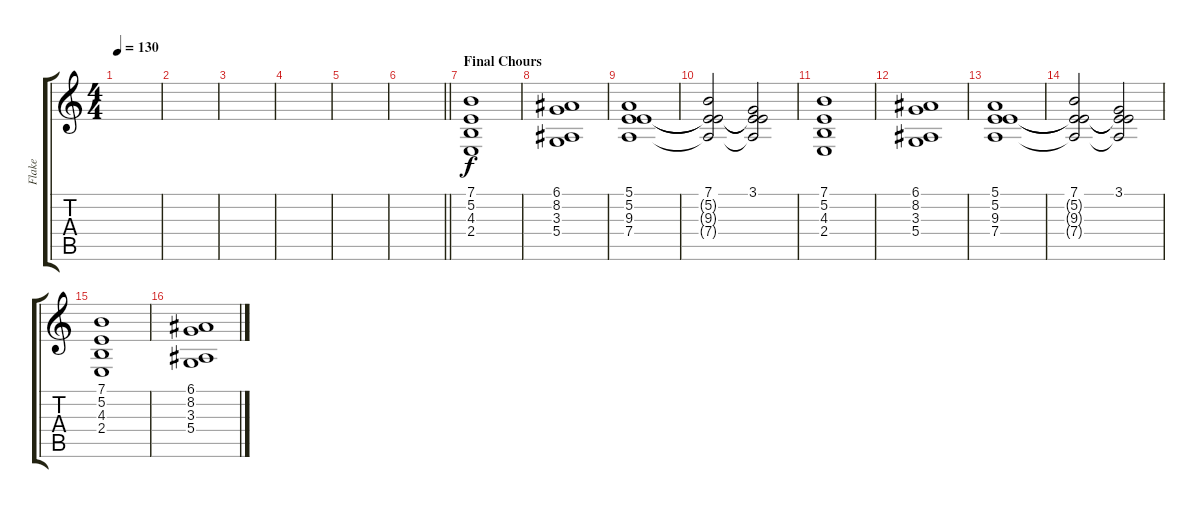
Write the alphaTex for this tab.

\track ("Flake" "Flake") {instrument pad4choir}
\staff {score tabs}
\tuning (E4 B3 G3 D3 A2 E2) {hide}
\ts (4 4)
\tempo 130
\clef g2
\ks c
|
|
|
|
|
\barLineRight lightlight
|
\section ("" "Final Chours")
(7.1 5.2 4.3 2.4).1 |
(6.1 8.2 3.3 5.4).1 |
(5.1 5.2 9.3 7.4).1 |
(7.1 5.2{t} 9.3{t} 7.4{t}).2 (3.1 5.2{t} 9.3{t} 7.4{t}).2 |
(7.1 5.2 4.3 2.4).1 |
(6.1 8.2 3.3 5.4).1 |
(5.1 5.2 9.3 7.4).1 |
(7.1 5.2{t} 9.3{t} 7.4{t}).2 (3.1 5.2{t} 9.3{t} 7.4{t}).2 |
(7.1 5.2 4.3 2.4).1 |
(6.1 8.2 3.3 5.4).1
